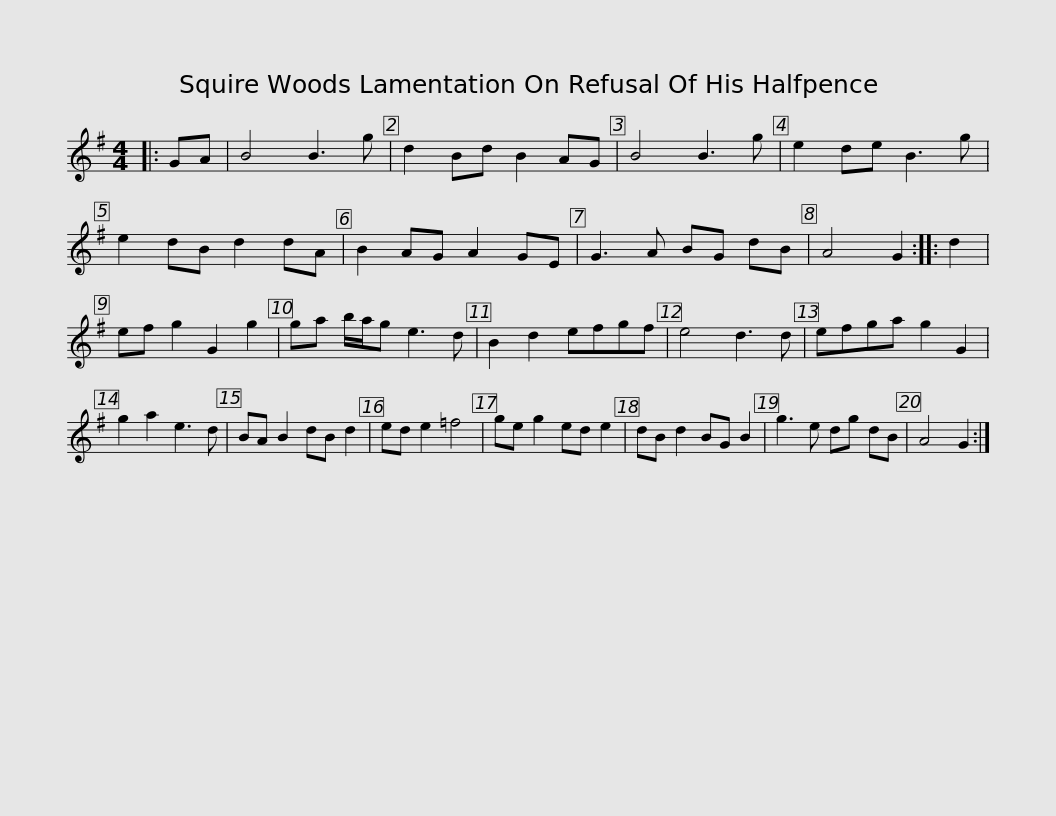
X:1
L:1/8
M:4/4
I:linebreak $
K:G
V:1 treble
V:1
|: GA | B4 B3 g | d2 Bd B2 AG | B4 B3 g | e2 de B3 g | %5
 e2 dB d2 dA | B2 AG A2 GE | G3 A BG dB |$ A4 G2 :: d2 | %10
 ef g2 G2 g2 | ga b/a/g e3 d | B2 d2 efgf | e4 d3 d | efga g2 G2 | %15
 g2 a2 e3 d |$ BA B2 dB d2 | ed e2 =f4 | ge g2 ed e2 | dB d2 BG B2 | %20
 g3 e dg dB | A4 G2 :| %22
